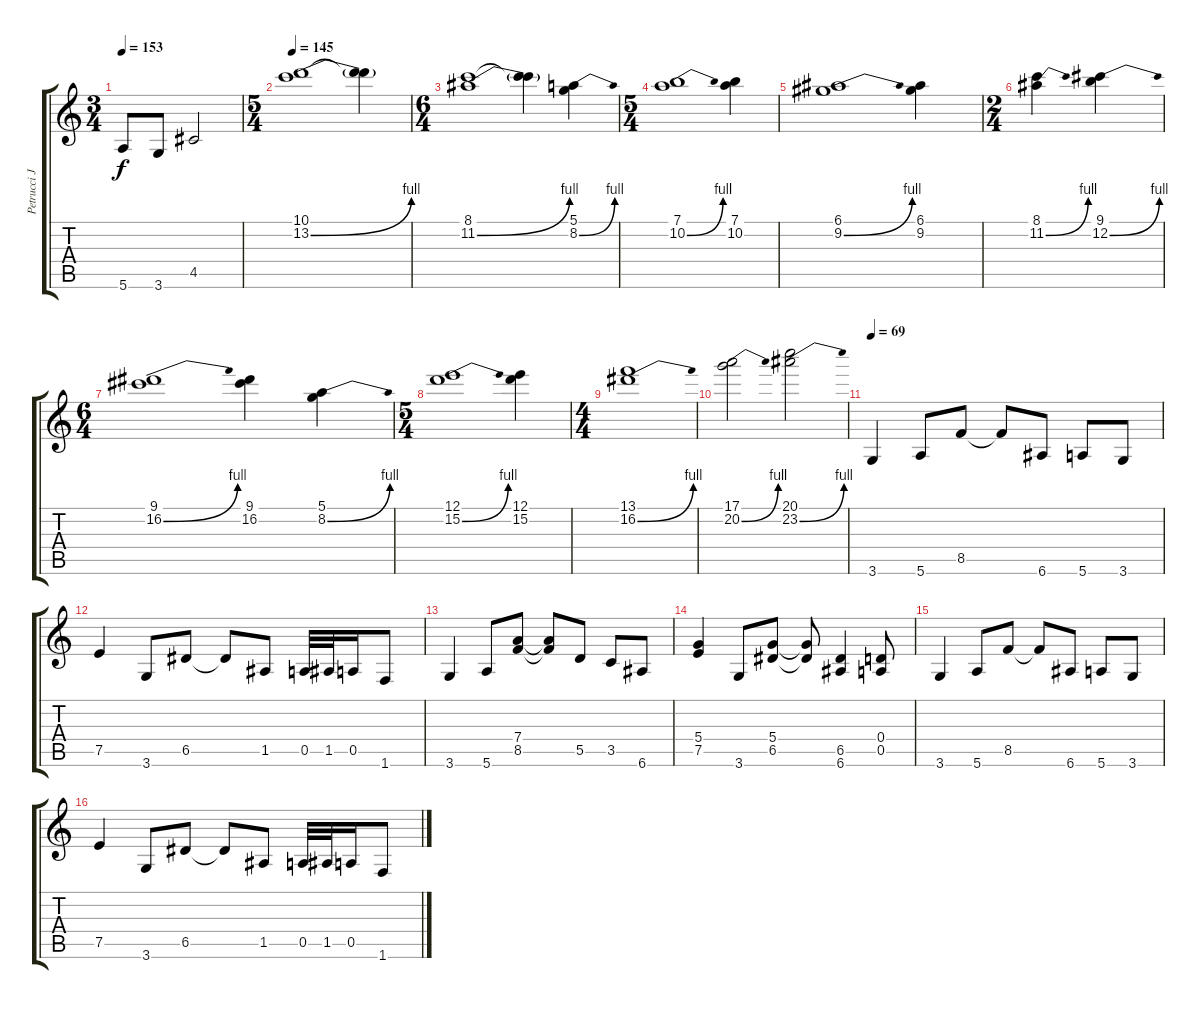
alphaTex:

\track ("Petrucci John" "Petrucci J") {instrument distortionguitar}
\staff {score tabs}
\tuning (E4 B3 G3 D3 A2 E2) {hide}
\ts (3 4)
\tempo 153
\clef g2
\ks c
5.6.8{dy f} 3.6.8 4.5.2 |
\ts (5 4)
\tempo 145
(10.1 13.2{be (bend 0 0 60 4)}).1 (10.1{t} 13.2{t}).4 |
\ts (6 4)
(8.1 11.2{be (bend 0 0 60 4)}).1 (8.1{t} 11.2{t}).4 (5.1 8.2{be (bend 0 0 60 4)}).4 |
\ts (5 4)
(7.1 10.2{be (bend 0 0 60 4)}).1 (7.1 10.2).4 |
(6.1 9.2{be (bend 0 0 60 4)}).1 (6.1 9.2).4 |
\ts (2 4)
(8.1 11.2{be (bend 0 0 60 4)}).4 (9.1 12.2{be (bend 0 0 60 4)}).4 |
\ts (6 4)
(9.1 16.2{be (bend 0 0 60 4)}).1 (9.1 16.2).4 (5.1 8.2{be (bend 0 0 60 4)}).4 |
\ts (5 4)
(12.1 15.2{be (bend 0 0 60 4)}).1 (12.1 15.2).4 |
\ts (4 4)
(13.1 16.2{be (bend 0 0 60 4)}).1 |
(17.1 20.2{be (bend 0 0 60 4)}).2 (20.1 23.2{be (bend 0 0 60 4)}).2 |
\tempo 69
3.6.4 5.6.8 8.5.8 8.5{t}.8 6.6.8 5.6.8 3.6.8 |
7.5.4 3.6.8 6.5.8 6.5{t}.8 1.5.8 0.5.32 1.5.32 0.5.16 1.6.8 |
3.6.4 5.6.8 (7.4 8.5).8 (7.4{t} 8.5{t}).8 5.5.8 3.5.8 6.6.8 |
(5.4 7.5).4 3.6.8 (5.4 6.5).8 (5.4{t} 6.5{t}).8 (6.5 6.6).4 (0.4 0.5).8 |
3.6.4 5.6.8 8.5.8 8.5{t}.8 6.6.8 5.6.8 3.6.8 |
7.5.4 3.6.8 6.5.8 6.5{t}.8 1.5.8 0.5.32 1.5.32 0.5.16 1.6.8
